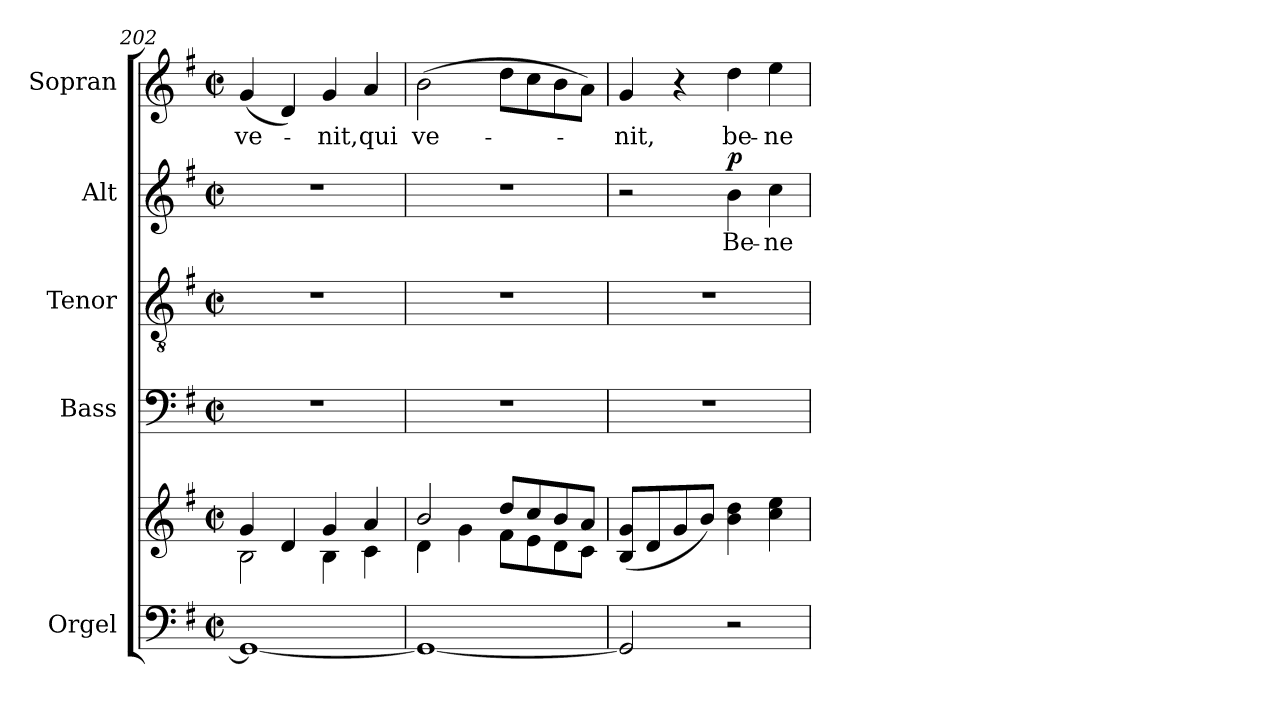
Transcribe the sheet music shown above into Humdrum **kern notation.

**kern	**kern	**kern	**kern	**kern	**text	**dynam	**kern	**text
*part5	*part5	*part4	*part3	*part2	*part2	*part2	*part1	*part1
*staff6	*staff5	*staff4	*staff3	*staff2	*staff2	*staff2	*staff1	*staff1
*I"Orgel	*	*I"Bass	*I"Tenor	*I"Alt	*	*	*I"Sopran	*
*I'Org.	*	*I'B.	*I'T.	*I'A.	*	*	*I'S.	*
*clefF4	*clefG2	*clefF4	*clefGv2	*clefG2	*	*	*clefG2	*
*k[f#]	*k[f#]	*k[f#]	*k[f#]	*k[f#]	*	*	*k[f#]	*
*G:	*G:	*G:	*G:	*G:	*	*	*G:	*
*M2/2	*M2/2	*M2/2	*M2/2	*M2/2	*	*	*M2/2	*
*met(c|)	*met(c|)	*met(c|)	*met(c|)	*met(c|)	*	*	*met(c|)	*
=202	=202	=202	=202	=202	=202	=202	=202	=202
*	*^	*	*	*	*	*	*	*
!	!	!	!	!	!	!	!	!	!LO:LY:b
1GG_	4g/	2B\	1r	1r	1r	.	.	(<4g/	ve-
.	4d/	.	.	.	.	.	.	4d/)	.
!	!	!	!	!	!	!	!	!	!LO:LY:b
.	4g/	4B\	.	.	.	.	.	4g/	-nit,
!	!	!	!	!	!	!	!	!	!LO:LY:b
.	4a/	4c\	.	.	.	.	.	4a/	qui
=203	=203	=203	=203	=203	=203	=203	=203	=203	=203
!	!	!	!	!	!	!	!	!	!LO:LY:b
1GG_	2b/	4d\	1r	1r	1r	.	.	(>2b\	ve-
.	.	4g\	.	.	.	.	.	.	.
.	8dd/L	8f#\L	.	.	.	.	.	8dd\L	.
.	8cc/	8e\	.	.	.	.	.	8cc\	.
.	8b/	8d\	.	.	.	.	.	8b\	.
.	8a/J	8c\J	.	.	.	.	.	8a\J)	.
=204	=204	=204	=204	=204	=204	=204	=204	=204	=204
!	!	!	!	!	!	!	!	!	!LO:LY:b
*	*v	*v	*	*	*	*	*	*	*
2GG/]	(<8B/ 8g/L	1r	1r	2r	.	.	4g/	-nit,
.	8d/	.	.	.	.	.	.	.
.	8g/	.	.	.	.	.	4r	.
.	8b/J)	.	.	.	.	.	.	.
!	!	!	!	!	!LO:LY:b	!LO:DY:a	!	!LO:LY:b
2r	4b\ 4dd\	.	.	4b\	Be-	p	4dd\	be-
!	!	!	!	!	!LO:LY:b	!	!	!LO:LY:b
.	4cc\ 4ee\	.	.	4cc\	-ne-	.	4ee\	-ne-
=	=	=	=	=	=	=	=	=
*-	*-	*-	*-	*-	*-	*-	*-	*-
